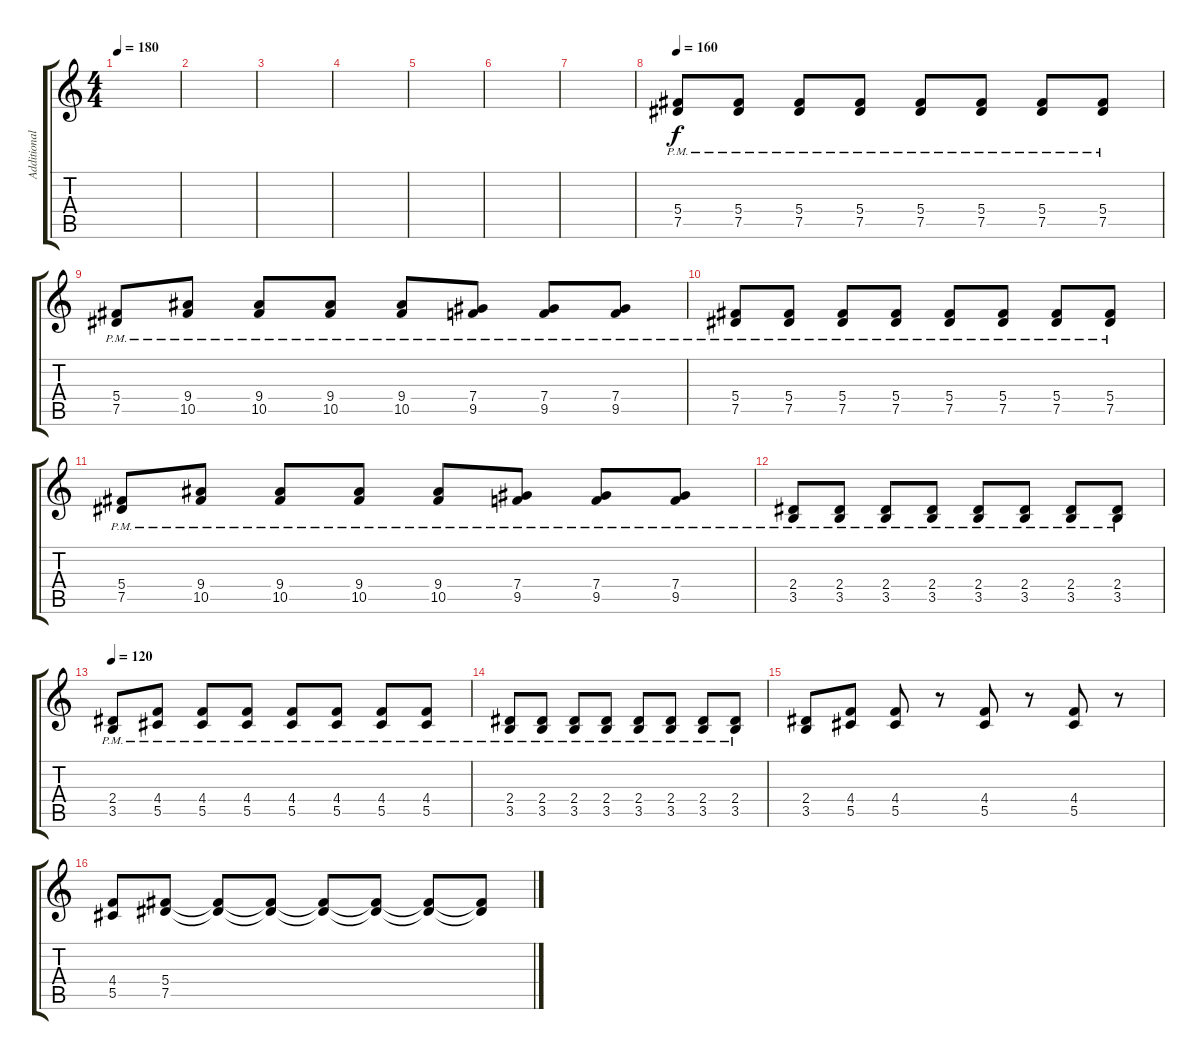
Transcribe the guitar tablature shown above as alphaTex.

\track ("Additional Guitar" "Additional") {instrument overdrivenguitar}
\staff {score tabs}
\tuning (Eb4 Bb3 Gb3 Db3 Ab2 Eb2) {hide}
\ts (4 4)
\tempo 180
\clef g2
\ks c
|
|
|
|
|
|
|
\tempo 160
(5.4{pm} 7.5{pm}).8 (5.4{pm} 7.5{pm}).8 (5.4{pm} 7.5{pm}).8 (5.4{pm} 7.5{pm}).8 (5.4{pm} 7.5{pm}).8 (5.4{pm} 7.5{pm}).8 (5.4{pm} 7.5{pm}).8 (5.4{pm} 7.5{pm}).8 |
(5.4{pm} 7.5{pm}).8 (9.4{pm} 10.5{pm}).8 (9.4{pm} 10.5{pm}).8 (9.4{pm} 10.5{pm}).8 (9.4{pm} 10.5{pm}).8 (7.4{pm} 9.5{pm}).8 (7.4{pm} 9.5{pm}).8 (7.4{pm} 9.5{pm}).8 |
(5.4{pm} 7.5{pm}).8 (5.4{pm} 7.5{pm}).8 (5.4{pm} 7.5{pm}).8 (5.4{pm} 7.5{pm}).8 (5.4{pm} 7.5{pm}).8 (5.4{pm} 7.5{pm}).8 (5.4{pm} 7.5{pm}).8 (5.4{pm} 7.5{pm}).8 |
(5.4{pm} 7.5{pm}).8 (9.4{pm} 10.5{pm}).8 (9.4{pm} 10.5{pm}).8 (9.4{pm} 10.5{pm}).8 (9.4{pm} 10.5{pm}).8 (7.4{pm} 9.5{pm}).8 (7.4{pm} 9.5{pm}).8 (7.4{pm} 9.5{pm}).8 |
(2.4{pm} 3.5{pm}).8 (2.4{pm} 3.5{pm}).8 (2.4{pm} 3.5{pm}).8 (2.4{pm} 3.5{pm}).8 (2.4{pm} 3.5{pm}).8 (2.4{pm} 3.5{pm}).8 (2.4{pm} 3.5{pm}).8 (2.4{pm} 3.5{pm}).8 |
\tempo 120
(2.4{pm} 3.5{pm}).8 (4.4{pm} 5.5{pm}).8 (4.4{pm} 5.5{pm}).8 (4.4{pm} 5.5{pm}).8 (4.4{pm} 5.5{pm}).8 (4.4{pm} 5.5{pm}).8 (4.4{pm} 5.5{pm}).8 (4.4{pm} 5.5{pm}).8 |
(2.4{pm} 3.5{pm}).8 (2.4{pm} 3.5{pm}).8 (2.4{pm} 3.5{pm}).8 (2.4{pm} 3.5{pm}).8 (2.4{pm} 3.5{pm}).8 (2.4{pm} 3.5{pm}).8 (2.4{pm} 3.5{pm}).8 (2.4{pm} 3.5{pm}).8 |
(2.4 3.5).8 (4.4 5.5).8 (4.4 5.5).8 r.8 (4.4 5.5).8 r.8 (4.4 5.5).8 r.8 |
(4.4 5.5).8 (5.4 7.5).8 (5.4{t} 7.5{t}).8 (5.4{t} 7.5{t}).8 (5.4{t} 7.5{t}).8 (5.4{t} 7.5{t}).8 (5.4{t} 7.5{t}).8 (5.4{t} 7.5{t}).8
